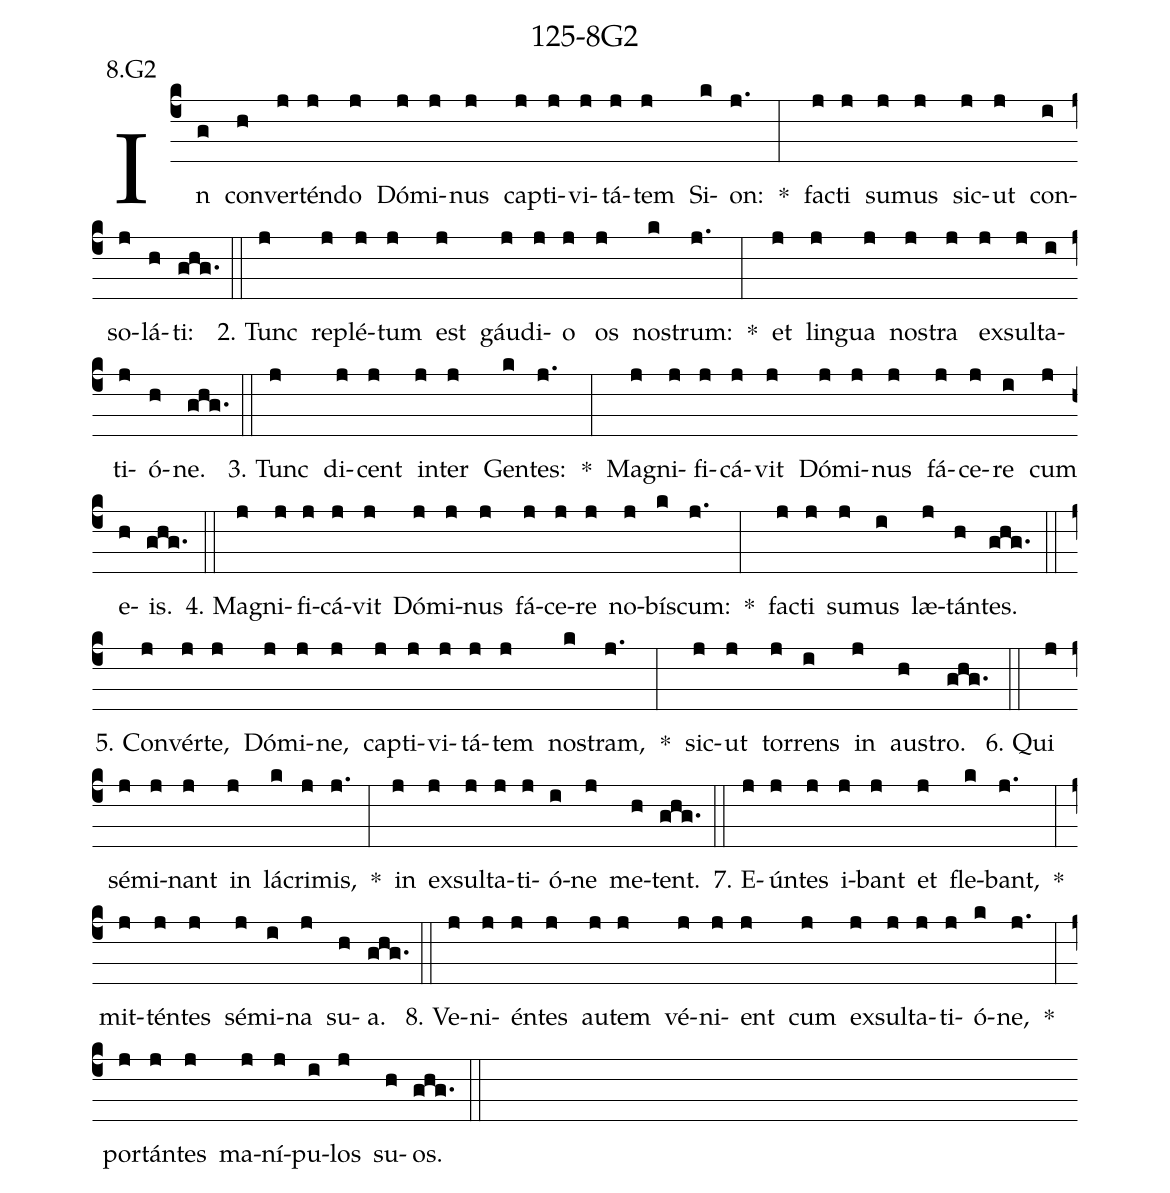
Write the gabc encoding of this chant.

name: 125-8G2;
annotation: 8.G2;
%%
(c4)In(g) con(h)ver(j)tén(j)do(j) Dó(j)mi(j)nus(j) cap(j)ti(j)vi(j)tá(j)tem(j) Si(k)on:(j.) *(:) fac(j)ti(j) su(j)mus(j) sic(j)ut(j) con(i)so(j)lá(h)ti:(ghg.) (::)
2. Tunc(j) re(j)plé(j)tum(j) est(j) gáu(j)di(j)o(j) os(j) nos(k)trum:(j.) *(:) et(j) lin(j)gua(j) nos(j)tra(j) ex(j)sul(j)ta(i)ti(j)ó(h)ne.(ghg.) (::)
3. Tunc(j) di(j)cent(j) in(j)ter(j) Gen(k)tes:(j.) *(:) Ma(j)gni(j)fi(j)cá(j)vit(j) Dó(j)mi(j)nus(j) fá(j)ce(j)re(i) cum(j) e(h)is.(ghg.) (::)
4. Ma(j)gni(j)fi(j)cá(j)vit(j) Dó(j)mi(j)nus(j) fá(j)ce(j)re(j) no(j)bís(k)cum:(j.) *(:) fac(j)ti(j) su(j)mus(i) læ(j)tán(h)tes.(ghg.) (::)
5. Con(j)vér(j)te,(j) Dó(j)mi(j)ne,(j) cap(j)ti(j)vi(j)tá(j)tem(j) nos(k)tram,(j.) *(:) sic(j)ut(j) tor(j)rens(i) in(j) aus(h)tro.(ghg.) (::)
6. Qui(j) sé(j)mi(j)nant(j) in(j) lá(k)cri(j)mis,(j.) *(:) in(j) ex(j)sul(j)ta(j)ti(j)ó(i)ne(j) me(h)tent.(ghg.) (::)
7. E(j)ún(j)tes(j) i(j)bant(j) et(j) fle(k)bant,(j.) *(:) mit(j)tén(j)tes(j) sé(j)mi(i)na(j) su(h)a.(ghg.) (::)
8. Ve(j)ni(j)én(j)tes(j) au(j)tem(j) vé(j)ni(j)ent(j) cum(j) ex(j)sul(j)ta(j)ti(j)ó(k)ne,(j.) *(:) por(j)tán(j)tes(j) ma(j)ní(j)pu(i)los(j) su(h)os.(ghg.) (::)
